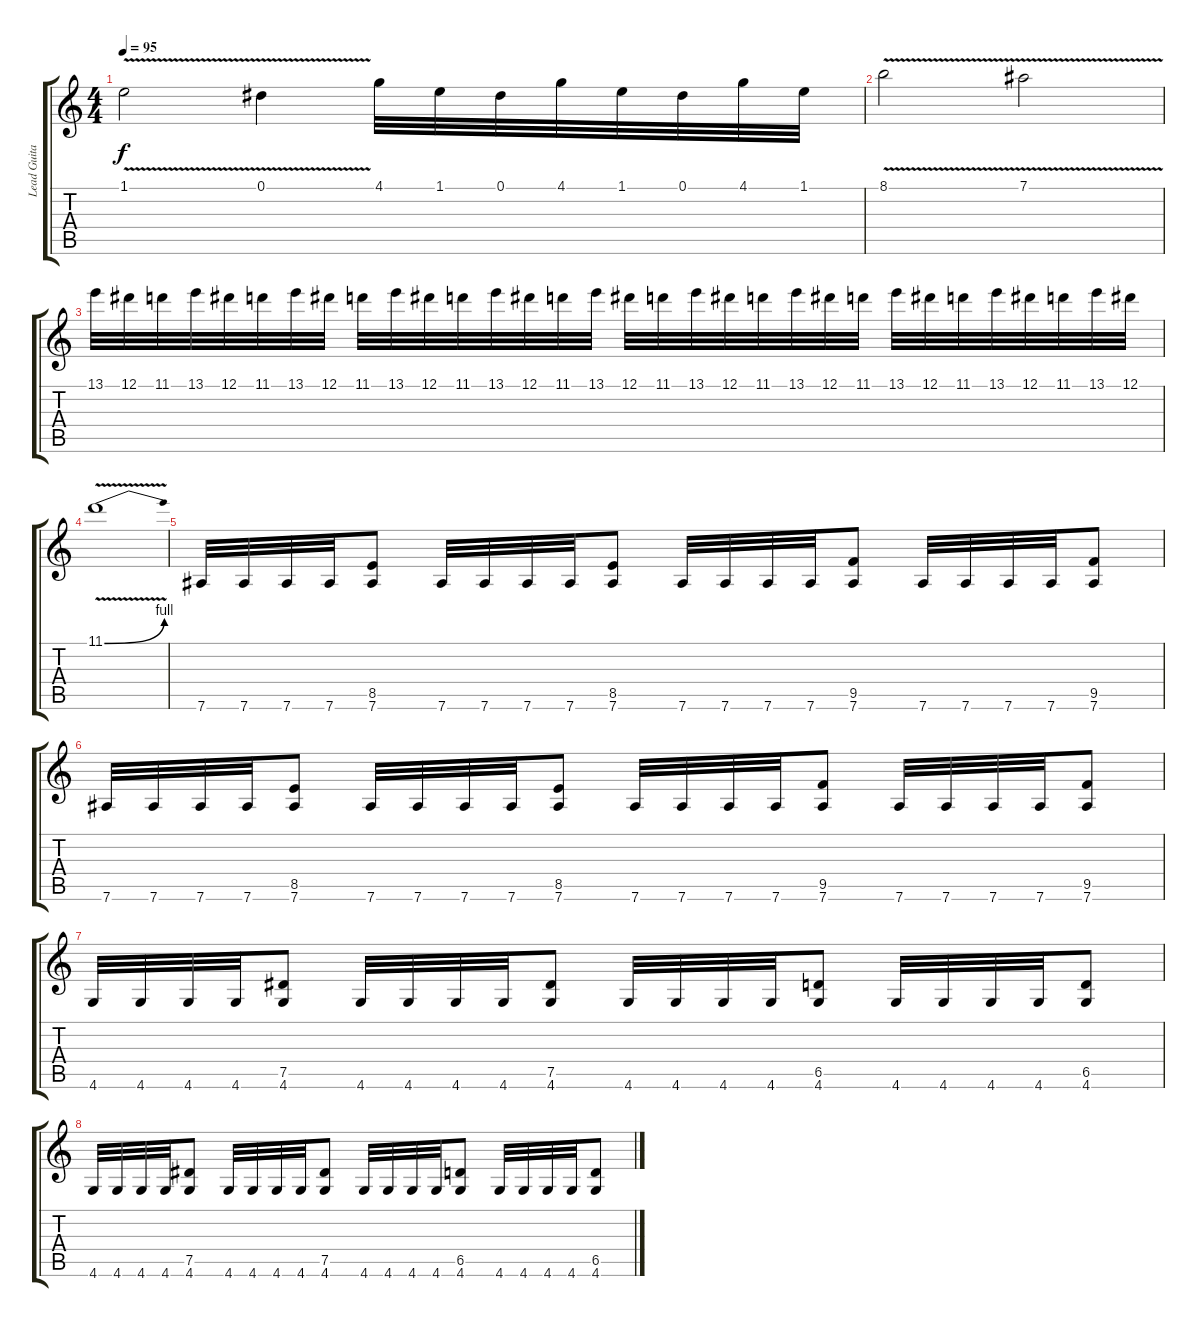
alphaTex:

\track ("Lead Guitar" "Lead Guita") {instrument distortionguitar}
\staff {score tabs}
\tuning (Eb4 Bb3 Gb3 Db3 Ab2 Eb2) {hide}
\ts (4 4)
\tempo 95
\clef g2
\ks c
1.1{v}.2{dy f} 0.1{v}.4 4.1.32 1.1.32 0.1.32 4.1.32 1.1.32 0.1.32 4.1.32 1.1.32 |
8.1{v}.2 7.1{v}.2 |
13.1.32 12.1.32 11.1.32 13.1.32 12.1.32 11.1.32 13.1.32 12.1.32 11.1.32 13.1.32 12.1.32 11.1.32 13.1.32 12.1.32 11.1.32 13.1.32 12.1.32 11.1.32 13.1.32 12.1.32 11.1.32 13.1.32 12.1.32 11.1.32 13.1.32 12.1.32 11.1.32 13.1.32 12.1.32 11.1.32 13.1.32 12.1.32 |
11.1{be (bend 0 0 60 4) v}.1 |
7.6.32{balance 16} 7.6.32 7.6.32 7.6.32 (8.5 7.6).8 7.6.32 7.6.32 7.6.32 7.6.32 (8.5 7.6).8 7.6.32 7.6.32 7.6.32 7.6.32 (9.5 7.6).8 7.6.32 7.6.32 7.6.32 7.6.32 (9.5 7.6).8 |
7.6.32{balance 16} 7.6.32 7.6.32 7.6.32 (8.5 7.6).8 7.6.32 7.6.32 7.6.32 7.6.32 (8.5 7.6).8 7.6.32 7.6.32 7.6.32 7.6.32 (9.5 7.6).8 7.6.32 7.6.32 7.6.32 7.6.32 (9.5 7.6).8 |
4.6.32 4.6.32 4.6.32 4.6.32 (7.5 4.6).8 4.6.32 4.6.32 4.6.32 4.6.32 (7.5 4.6).8 4.6.32 4.6.32 4.6.32 4.6.32 (6.5 4.6).8 4.6.32 4.6.32 4.6.32 4.6.32 (6.5 4.6).8 |
4.6.32 4.6.32 4.6.32 4.6.32 (7.5 4.6).8 4.6.32 4.6.32 4.6.32 4.6.32 (7.5 4.6).8 4.6.32 4.6.32 4.6.32 4.6.32 (6.5 4.6).8 4.6.32 4.6.32 4.6.32 4.6.32 (6.5 4.6).8
